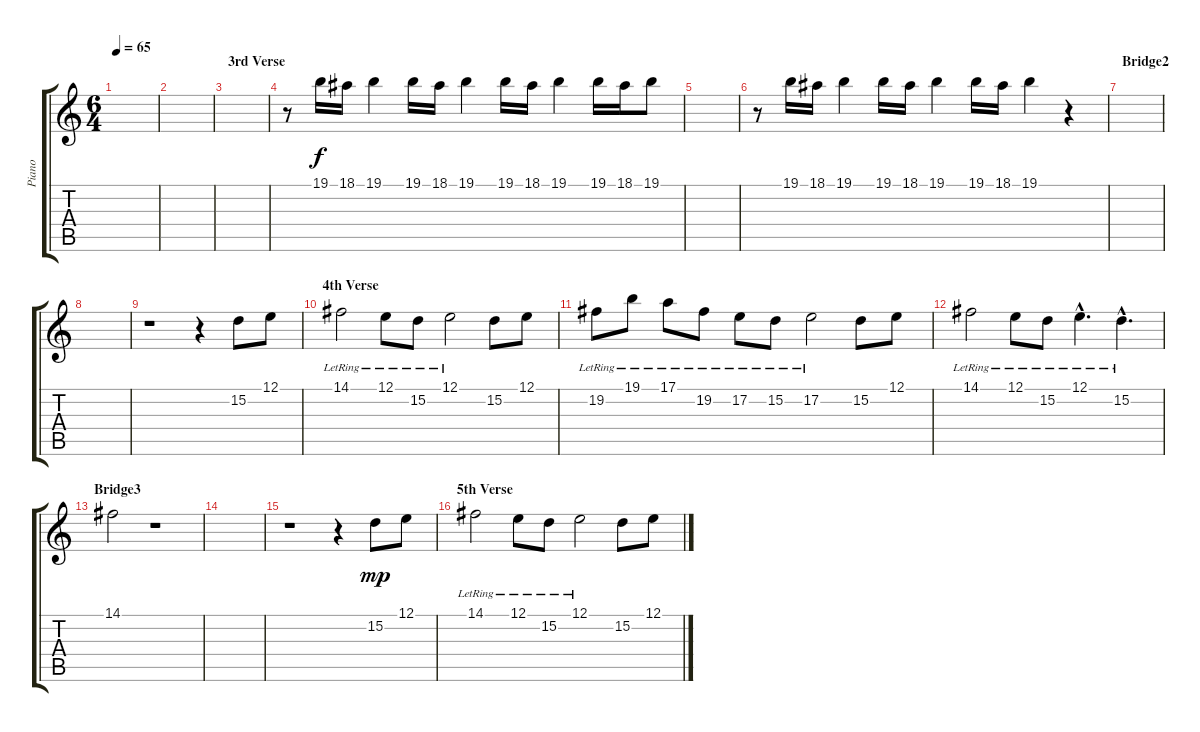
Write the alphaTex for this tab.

\track ("Piano" "Piano") {instrument acousticgrandpiano}
\staff {score tabs}
\tuning (E4 B3 G3 D3 A2 E2) {hide}
\ts (6 4)
\tempo 65
\clef g2
\ks c
|
|
\section ("" "3rd Verse")
|
r.8 19.1.16 18.1.16 19.1.4 19.1.16 18.1.16 19.1.4 19.1.16 18.1.16 19.1.4 19.1.16 18.1.16 19.1.8 |
|
r.8 19.1.16 18.1.16 19.1.4 19.1.16 18.1.16 19.1.4 19.1.16 18.1.16 19.1.4 r.4 |
\section ("" "Bridge2")
|
|
r.1 r.4 15.2.8 12.1.8 |
\section ("" "4th Verse")
14.1{lr}.2 12.1{lr}.8 15.2{lr}.8 12.1{lr}.2 15.2.8 12.1.8 |
19.2{lr}.8 19.1{lr}.8 17.1{lr}.8 19.2{lr}.8 17.2{lr}.8 15.2{lr}.8 17.2{lr}.2 15.2.8 12.1.8 |
14.1{lr}.2 12.1{lr}.8 15.2{lr}.8 12.1{hac lr}.4{d} 15.2{hac lr}.4{d} |
\section ("" "Bridge3")
14.1.2 r.1 |
|
r.1 r.4 15.2.8{dy mp} 12.1.8 |
\section ("" "5th Verse")
14.1{lr}.2 12.1{lr}.8 15.2{lr}.8 12.1{lr}.2 15.2.8 12.1.8
